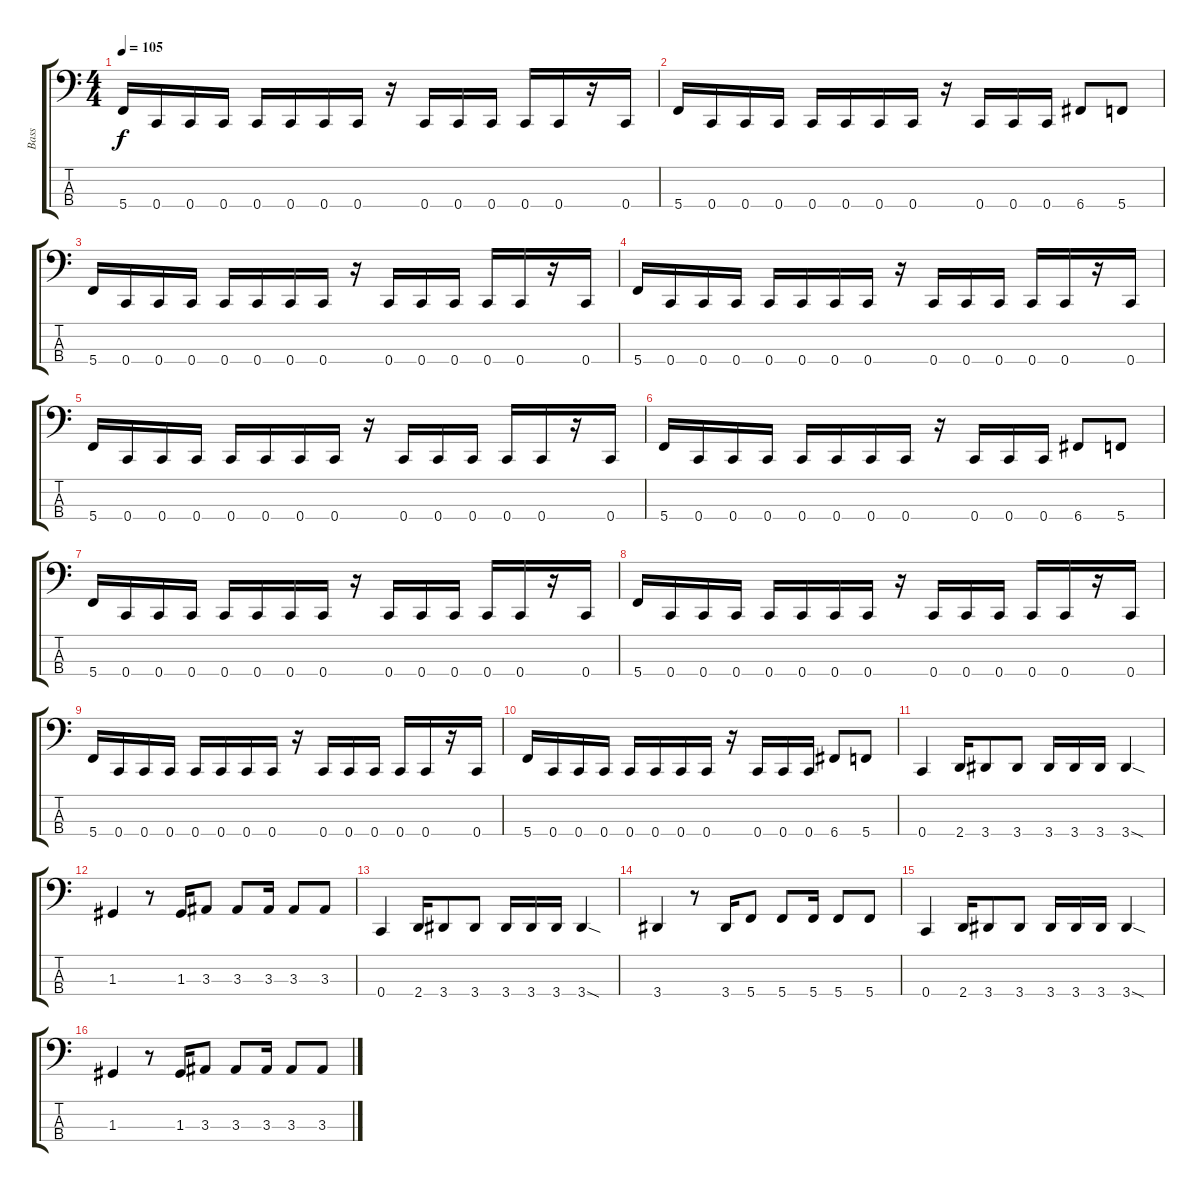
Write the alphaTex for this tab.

\track ("Bass" "Bass") {instrument electricbassfinger}
\staff {score tabs}
\tuning (F2 C2 G1 C1) {hide}
\ts (4 4)
\tempo 105
\clef f4
\ks c
5.4.16{dy f} 0.4.16 0.4.16 0.4.16 0.4.16 0.4.16 0.4.16 0.4.16 r.16 0.4.16 0.4.16 0.4.16 0.4.16 0.4.16 r.16 0.4.16 |
5.4.16 0.4.16 0.4.16 0.4.16 0.4.16 0.4.16 0.4.16 0.4.16 r.16 0.4.16 0.4.16 0.4.16 6.4.8 5.4.8 |
5.4.16 0.4.16 0.4.16 0.4.16 0.4.16 0.4.16 0.4.16 0.4.16 r.16 0.4.16 0.4.16 0.4.16 0.4.16 0.4.16 r.16 0.4.16 |
5.4.16 0.4.16 0.4.16 0.4.16 0.4.16 0.4.16 0.4.16 0.4.16 r.16 0.4.16 0.4.16 0.4.16 0.4.16 0.4.16 r.16 0.4.16 |
5.4.16 0.4.16 0.4.16 0.4.16 0.4.16 0.4.16 0.4.16 0.4.16 r.16 0.4.16 0.4.16 0.4.16 0.4.16 0.4.16 r.16 0.4.16 |
5.4.16 0.4.16 0.4.16 0.4.16 0.4.16 0.4.16 0.4.16 0.4.16 r.16 0.4.16 0.4.16 0.4.16 6.4.8 5.4.8 |
5.4.16 0.4.16 0.4.16 0.4.16 0.4.16 0.4.16 0.4.16 0.4.16 r.16 0.4.16 0.4.16 0.4.16 0.4.16 0.4.16 r.16 0.4.16 |
5.4.16 0.4.16 0.4.16 0.4.16 0.4.16 0.4.16 0.4.16 0.4.16 r.16 0.4.16 0.4.16 0.4.16 0.4.16 0.4.16 r.16 0.4.16 |
5.4.16 0.4.16 0.4.16 0.4.16 0.4.16 0.4.16 0.4.16 0.4.16 r.16 0.4.16 0.4.16 0.4.16 0.4.16 0.4.16 r.16 0.4.16 |
5.4.16 0.4.16 0.4.16 0.4.16 0.4.16 0.4.16 0.4.16 0.4.16 r.16 0.4.16 0.4.16 0.4.16 6.4.8 5.4.8 |
0.4.4 2.4.16 3.4.8 3.4.8 3.4.16 3.4.16 3.4.16 3.4{sod}.4 |
1.3.4 r.8 1.3.16 3.3.8 3.3.8 3.3.16 3.3.8 3.3.8 |
0.4.4 2.4.16 3.4.8 3.4.8 3.4.16 3.4.16 3.4.16 3.4{sod}.4 |
3.4.4 r.8 3.4.16 5.4.8 5.4.8 5.4.16 5.4.8 5.4.8 |
0.4.4 2.4.16 3.4.8 3.4.8 3.4.16 3.4.16 3.4.16 3.4{sod}.4 |
1.3.4 r.8 1.3.16 3.3.8 3.3.8 3.3.16 3.3.8 3.3.8
